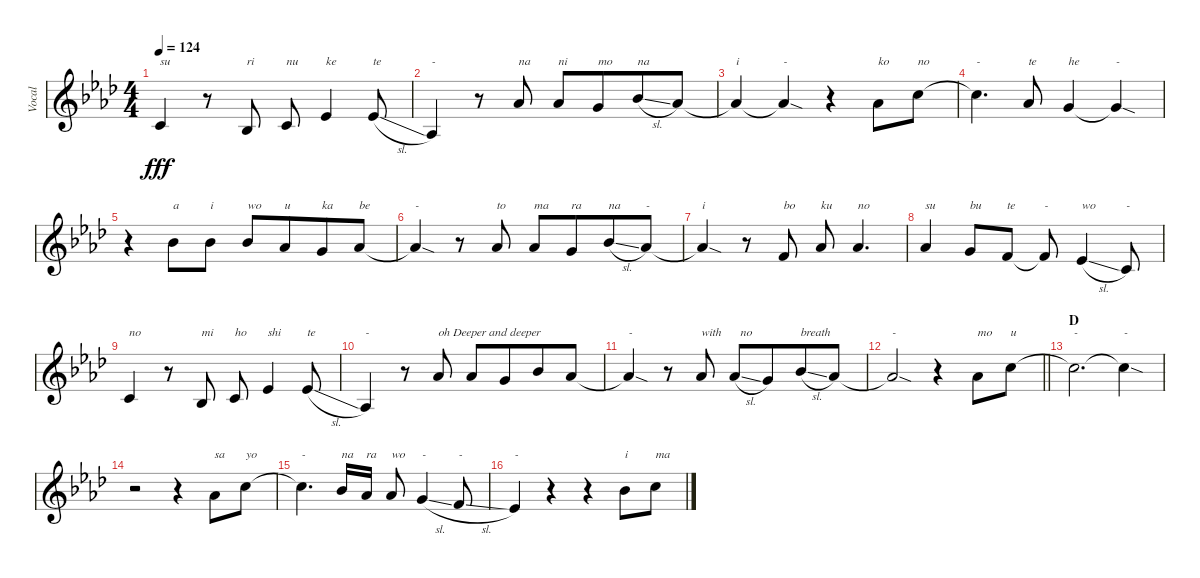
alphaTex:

\track ("Vocal" "Vocal") {instrument flute}
\staff {score}
\tuning (E4 B3 G3 D3 A2 E2 B1) {hide}
\ts (4 4)
\tempo 124
\clef g2
\ks ab
1.2.4{txt "su" dy fff} r.8 3.3.8{txt "ri"} 1.2.8{txt "nu"} 4.2.4{txt "ke"} 8.3{sl}.8{txt "te"} |
1.3.4{txt "-"} r.8 4.1.8{txt "na"} 4.1.8{txt "ni"} 3.1.8{txt "mo" beam merge} 6.1{sl}.8{txt "na"} 4.1.8 |
4.1{t}.4{txt "i"} 4.1{sod t}.4{txt "-"} r.4 4.1.8{txt "ko"} 8.1.8{txt "no"} |
8.1{t}.4{d txt "-"} 4.1.8{txt "te"} 3.1.4{txt "he"} 3.1{sod t}.4{txt "-"} |
r.4 6.1.8{txt "a"} 6.1.8{txt "i"} 6.1.8{txt "wo"} 4.1.8{txt "u" beam merge} 3.1.8{txt "ka"} 4.1.8{txt "be"} |
4.1{sod t}.4{txt "-"} r.8 4.1.8{txt "to"} 4.1.8{txt "ma"} 3.1.8{txt "ra" beam merge} 6.1{sl}.8{txt "na"} 4.1.8{txt "-"} |
4.1{sod t}.4{txt "i"} r.8 1.1.8{txt "bo"} 4.1.8{txt "ku"} 4.1.4{d txt "no"} |
4.1.4{txt "su"} 3.1.8{txt "bu"} 1.1.8{txt "te"} 1.1{t}.8{txt "-"} 4.2{sl}.4{txt "wo"} 1.2.8{txt "-"} |
1.2.4{txt "no"} r.8 3.3.8{txt "mi"} 1.2.8{txt "ho"} 4.2.4{txt "shi"} 8.3{sl}.8{txt "te"} |
1.3.4{txt "-"} r.8 4.1.8{txt "oh Deeper and deeper"} 4.1.8 3.1.8{beam merge} 6.1.8 4.1.8 |
4.1{sod t}.4{txt "-"} r.8 4.1.8{txt "with"} 4.1{sl}.8{txt "  no"} 3.1.8{beam merge} 6.1{sl}.8{txt "breath"} 4.1.8 |
\barLineRight lightlight
4.1{sod t}.2{txt "-"} r.4 4.1.8{txt "mo"} 8.1.8{txt "u"} |
\section ("" "D")
8.1{t}.2{d txt "-"} 8.1{sod t}.4{txt "-"} |
r.2 r.4 4.1.8{txt "sa"} 8.1.8{txt "yo"} |
8.1{t}.4{d txt "-"} 6.1.16{txt "na"} 4.1.16{txt "ra"} 4.1.8{txt "wo"} 8.2{sl}.4{txt "-"} 6.2{sl}.8{txt "-"} |
4.2.4{txt "-"} r.4 r.4 6.1.8{txt "i"} 8.1.8{txt "ma"}
